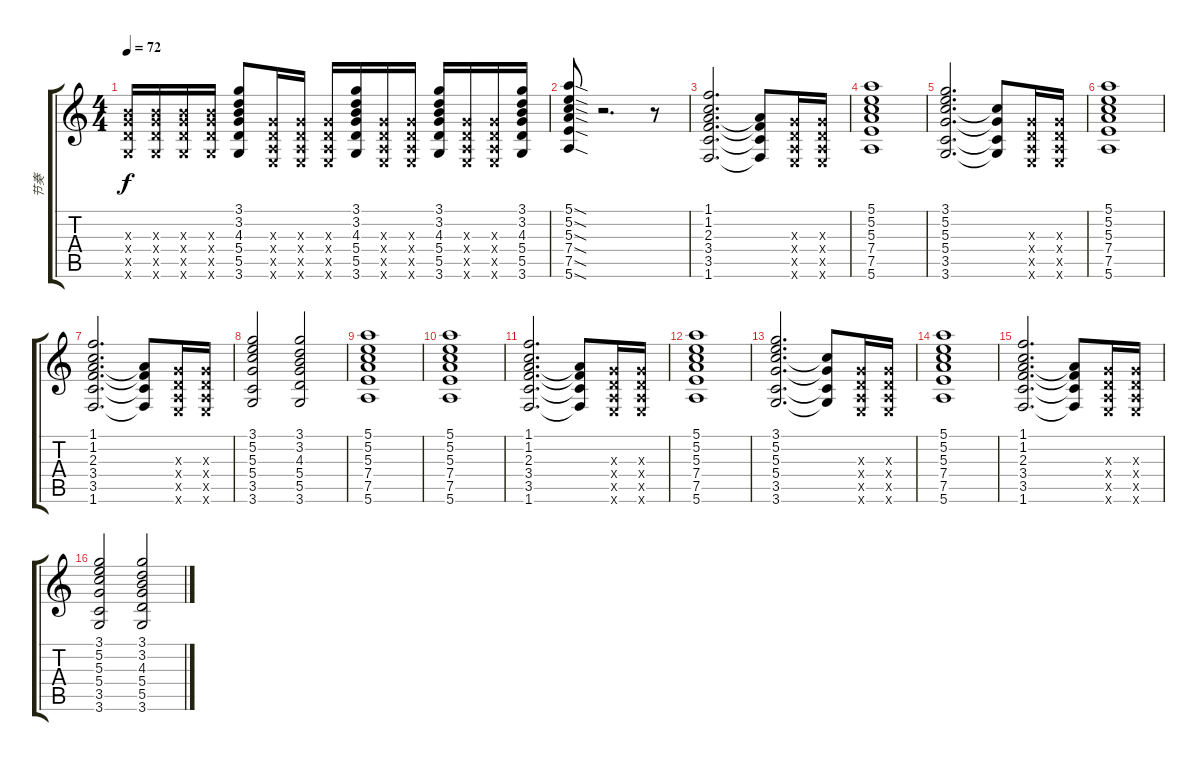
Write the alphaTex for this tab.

\track ("节奏" "节奏") {instrument overdrivenguitar}
\staff {score tabs}
\tuning (E4 B3 G3 D3 A2 E2) {hide}
\ts (4 4)
\tempo 72
\clef g2
\ks c
(4.3{x} 5.4{x} 5.5{x} 3.6{x}).16{dy f} (4.3{x} 5.4{x} 5.5{x} 3.6{x}).16 (4.3{x} 5.4{x} 5.5{x} 3.6{x}).16 (4.3{x} 5.4{x} 5.5{x} 3.6{x}).16 (3.1 3.2 4.3 5.4 5.5 3.6).8 (0.3{x} 0.4{x} 0.5{x} 0.6{x}).16 (0.3{x} 0.4{x} 0.5{x} 0.6{x}).16 (0.3{x} 0.4{x} 0.5{x} 0.6{x}).16 (3.1 3.2 4.3 5.4 5.5 3.6).16 (0.3{x} 0.4{x} 0.5{x} 0.6{x}).16 (0.3{x} 0.4{x} 0.5{x} 0.6{x}).16 (3.1 3.2 4.3 5.4 5.5 3.6).16 (0.3{x} 0.4{x} 0.5{x} 0.6{x}).16 (0.3{x} 0.4{x} 0.5{x} 0.6{x}).16 (3.1 3.2 4.3 5.4 5.5 3.6).16 |
(5.1{sod} 5.2{sod} 5.3{sod} 7.4{sod} 7.5{sod} 5.6{sod}).8 r.2{d} r.8 |
(1.1 1.2 2.3 3.4 3.5 1.6).2{d} (2.3{t} 3.4{t} 3.5{t} 1.6{t}).8 (0.3{x} 0.4{x} 0.5{x} 0.6{x}).16 (0.3{x} 0.4{x} 0.5{x} 0.6{x}).16 |
(5.1 5.2 5.3 7.4 7.5 5.6).1 |
(3.1 5.2 5.3 5.4 3.5 3.6).2{d} (5.3{t} 5.4{t} 3.5{t} 3.6{t}).8 (0.3{x} 0.4{x} 0.5{x} 0.6{x}).16 (0.3{x} 0.4{x} 0.5{x} 0.6{x}).16 |
(5.1 5.2 5.3 7.4 7.5 5.6).1 |
(1.1 1.2 2.3 3.4 3.5 1.6).2{d} (2.3{t} 3.4{t} 3.5{t} 1.6{t}).8 (0.3{x} 0.4{x} 0.5{x} 0.6{x}).16 (0.3{x} 0.4{x} 0.5{x} 0.6{x}).16 |
(3.1 5.2 5.3 5.4 3.5 3.6).2 (3.1 3.2 4.3 5.4 5.5 3.6).2 |
(5.1 5.2 5.3 7.4 7.5 5.6).1 |
(5.1 5.2 5.3 7.4 7.5 5.6).1 |
(1.1 1.2 2.3 3.4 3.5 1.6).2{d} (2.3{t} 3.4{t} 3.5{t} 1.6{t}).8 (0.3{x} 0.4{x} 0.5{x} 0.6{x}).16 (0.3{x} 0.4{x} 0.5{x} 0.6{x}).16 |
(5.1 5.2 5.3 7.4 7.5 5.6).1 |
(3.1 5.2 5.3 5.4 3.5 3.6).2{d} (5.3{t} 5.4{t} 3.5{t} 3.6{t}).8 (0.3{x} 0.4{x} 0.5{x} 0.6{x}).16 (0.3{x} 0.4{x} 0.5{x} 0.6{x}).16 |
(5.1 5.2 5.3 7.4 7.5 5.6).1 |
(1.1 1.2 2.3 3.4 3.5 1.6).2{d} (2.3{t} 3.4{t} 3.5{t} 1.6{t}).8 (0.3{x} 0.4{x} 0.5{x} 0.6{x}).16 (0.3{x} 0.4{x} 0.5{x} 0.6{x}).16 |
(3.1 5.2 5.3 5.4 3.5 3.6).2 (3.1 3.2 4.3 5.4 5.5 3.6).2
